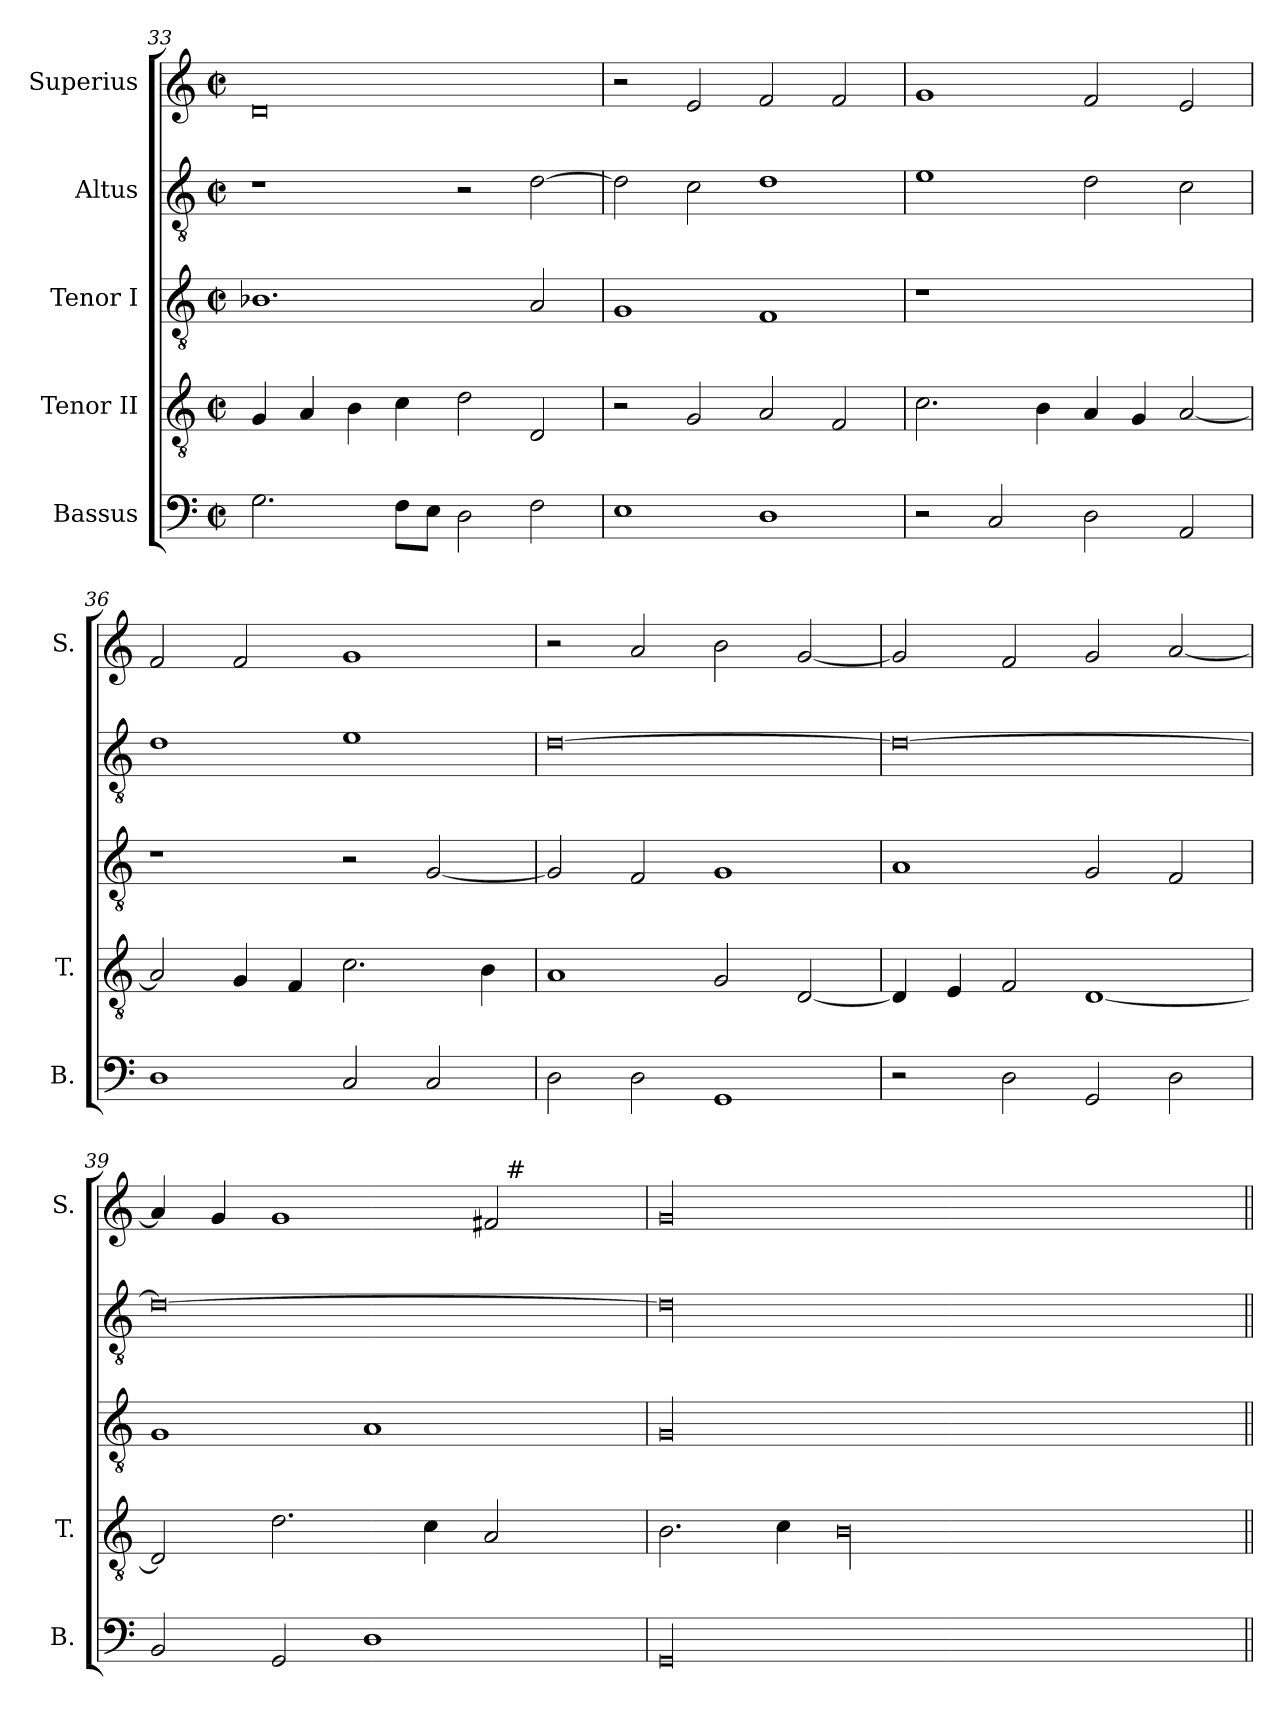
**kern	**kern	**kern	**kern	**kern
*part5	*part4	*part3	*part2	*part1
*staff5	*staff4	*staff3	*staff2	*staff1
*I"Bassus	*I"Tenor II	*I"Tenor I	*I"Altus	*I"Superius
*I'B.	*I'T.	*	*	*I'S.
*clefF4	*clefGv2	*clefGv2	*clefGv2	*clefG2
*	*ITrd7c12	*ITrd7c12	*ITrd7c12	*
*k[]	*k[]	*k[]	*k[]	*k[]
*C:	*C:	*C:	*C:	*C:
*M2/2	*M2/2	*M2/2	*M2/2	*M2/2
*met(c|)	*met(c|)	*met(c|)	*met(c|)	*met(c|)
=33	=33	=33	=33	=33
2.Gi\	4GGi/	1.BB-Xi	1r	0di
.	4AAi/	.	.	.
.	4BBi\	.	.	.
8Fi\L	4Ci\	.	.	.
8Ei\J	.	.	.	.
2Di\	2Di\	.	2r	.
2Fi\	2DDi/	2AAi/	[>2Di\	.
=34	=34	=34	=34	=34
1Ei	2r	1GGi	2Di\]	2r
.	2GGi/	.	2Ci\	2ei/
1Di	2AAi/	1FFi	1Di	2fi/
.	2FFi/	.	.	2fi/
!!LO:LB:g=z
=35	=35	=35	=35	=35
!	!	!LO:N:vis=1	!	!
2r	2.Ci\	1r	1Ei	1gi
2Ci/	.	.	.	.
.	4BBi\	.	.	.
2Di\	4AAi/	1ryy	2Di\	2fi/
.	4GGi/	.	.	.
2AAi/	[<2AAi/	.	2Ci\	2ei/
=36	=36	=36	=36	=36
1Di	2AAi/]	1r	1Di	2fi/
.	4GGi/	.	.	2fi/
.	4FFi/	.	.	.
2Ci/	2.Ci\	2r	1Ei	1gi
2Ci/	.	[<2GGi/	.	.
.	4BBi\	.	.	.
=37	=37	=37	=37	=37
2Di\	1AAi	2GGi/]	[>0Di	2r
2Di\	.	2FFi/	.	2ai/
1GGi	2GGi/	1GGi	.	2bi\
.	[<2DDi/	.	.	[<2gi/
!!LO:PB:g=z
=38	=38	=38	=38	=38
2r	4DDi/]	1AAi	0Di_>	2gi/]
.	4EEi/	.	.	.
2Di\	2FFi/	.	.	2fi/
2GGi/	[<1DDi	2GGi/	.	2gi/
2Di\	.	2FFi/	.	[<2ai/
=39	=39	=39	=39	=39
*	*	*	*	*^
2BBi/	2DDi/]	1GGi	0Di_>	4ai/]	1ryy
.	.	.	.	4gi/	.
2GGi/	2.Di\	.	.	1gi	.
1Di	.	1AAi	.	.	2ryy
.	4Ci\	.	.	.	.
.	2AAi/	.	.	2f#i/	32ryy
.	.	.	.	.	256ryy
!	!	!	!	!	!LO:TX:a:t=#
.	.	.	.	.	4ryy
.	.	.	.	.	8ryy
.	.	.	.	.	16ryy
.	.	.	.	.	64..ryy
*	*	*	*	*v	*v
=40	=40	=40	=40	=40
00GGi	2.BBi\	00GGi	00Di]	00gi
.	4Ci\	.	.	.
.	00BBi	.	.	.
1ryy	.	1ryy	1ryy	1ryy
=||	=||	=||	=||	=||
*-	*-	*-	*-	*-
